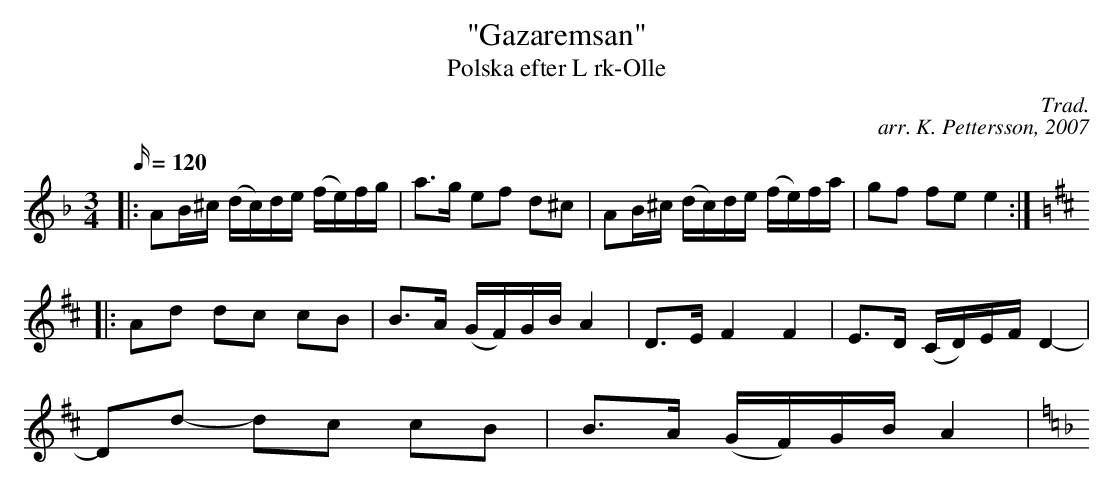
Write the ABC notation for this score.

X:1
T: "Gazaremsan"
T: Polska efter L rk-Olle
C: Trad.
C: arr. K. Pettersson, 2007
M: 3/4
L: 1/16
Q: 120
K: Dm
V: 1
|: A2B^c (dc)de (fe)fg | a3g e2f2 d2^c2 | A2B^c (dc)de (fe)fa | g2f2 f2e2 e4 :|
K: D
|: A2d2 d2c2 c2B2 | B3A (GF)GB A4 | D3E F4 F4 | E3D (CD)EF D4- |
D2d2- d2c2 c2B2 | B3A (GF)GB A4 |
K: Dm A2Bc (dc)de (=fe)fg | a2c2 d8 :|
